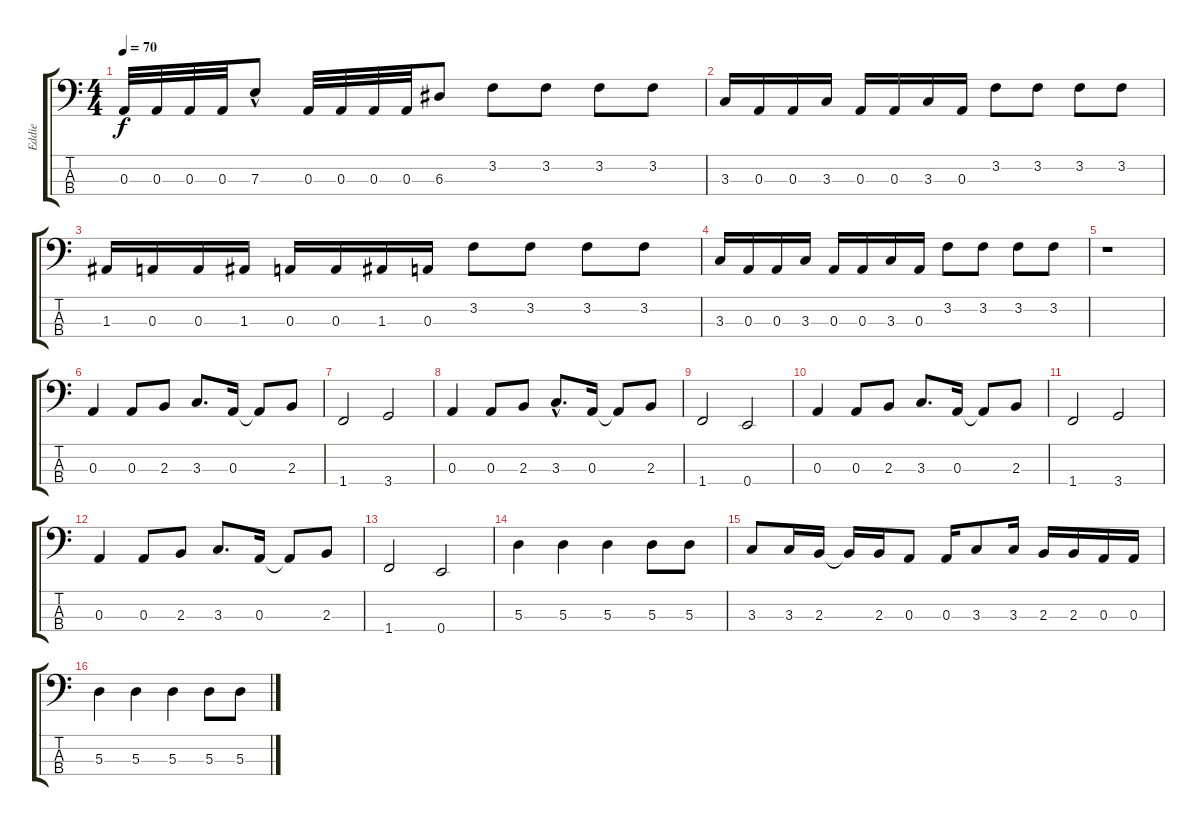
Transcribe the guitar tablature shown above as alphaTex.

\track ("Eddie" "Eddie") {instrument electricbassfinger}
\staff {score tabs}
\tuning (G2 D2 A1 E1) {hide}
\ts (4 4)
\tempo 70
\clef f4
\ks c
0.3.32{dy f} 0.3.32 0.3.32 0.3.32 7.3{hac}.8 0.3.32 0.3.32 0.3.32 0.3.32 6.3.8 3.2.8 3.2.8 3.2.8 3.2.8 |
3.3.16 0.3.16 0.3.16 3.3.16 0.3.16 0.3.16 3.3.16 0.3.16 3.2.8 3.2.8 3.2.8 3.2.8 |
1.3.16 0.3.16 0.3.16 1.3.16 0.3.16 0.3.16 1.3.16 0.3.16 3.2.8 3.2.8 3.2.8 3.2.8 |
3.3.16 0.3.16 0.3.16 3.3.16 0.3.16 0.3.16 3.3.16 0.3.16 3.2.8 3.2.8 3.2.8 3.2.8 |
r.1 |
0.3.4 0.3.8 2.3.8 3.3.8{d} 0.3.16 0.3{t}.8 2.3.8 |
1.4.2 3.4.2 |
0.3.4 0.3.8 2.3.8 3.3{hac}.8{d} 0.3.16 0.3{t}.8 2.3.8 |
1.4.2 0.4.2 |
0.3.4 0.3.8 2.3.8 3.3.8{d} 0.3.16 0.3{t}.8 2.3.8 |
1.4.2 3.4.2 |
0.3.4 0.3.8 2.3.8 3.3.8{d} 0.3.16 0.3{t}.8 2.3.8 |
1.4.2 0.4.2 |
5.3.4 5.3.4 5.3.4 5.3.8 5.3.8 |
3.3.8 3.3.16 2.3.16 2.3{t}.16 2.3.16 0.3.8 0.3.16 3.3.8 3.3.16 2.3.16 2.3.16 0.3.16 0.3.16 |
5.3.4 5.3.4 5.3.4 5.3.8 5.3.8
